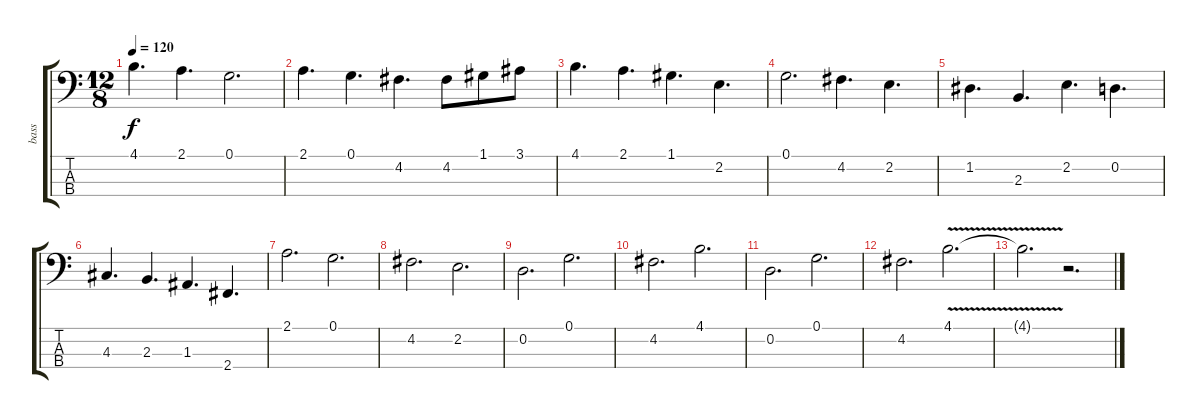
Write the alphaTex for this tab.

\track ("bass" "bass") {instrument acousticbass}
\staff {score tabs}
\tuning (G2 D2 A1 E1) {hide}
\ts (12 8)
\tempo 120
\clef f4
\ks c
4.1.4{d dy f} 2.1.4{d} 0.1.2{d} |
2.1.4{d} 0.1.4{d} 4.2.4{d} 4.2.8 1.1.8 3.1.8 |
4.1.4{d} 2.1.4{d} 1.1.4{d} 2.2.4{d} |
0.1.2{d} 4.2.4{d} 2.2.4{d} |
1.2.4{d} 2.3.4{d} 2.2.4{d} 0.2.4{d} |
4.3.4{d} 2.3.4{d} 1.3.4{d} 2.4.4{d} |
2.1.2{d} 0.1.2{d} |
4.2.2{d} 2.2.2{d} |
0.2.2{d} 0.1.2{d} |
4.2.2{d} 4.1.2{d} |
0.2.2{d} 0.1.2{d} |
4.2.2{d} 4.1{v}.2{d} |
4.1{t}.2{d} r.2{d}
